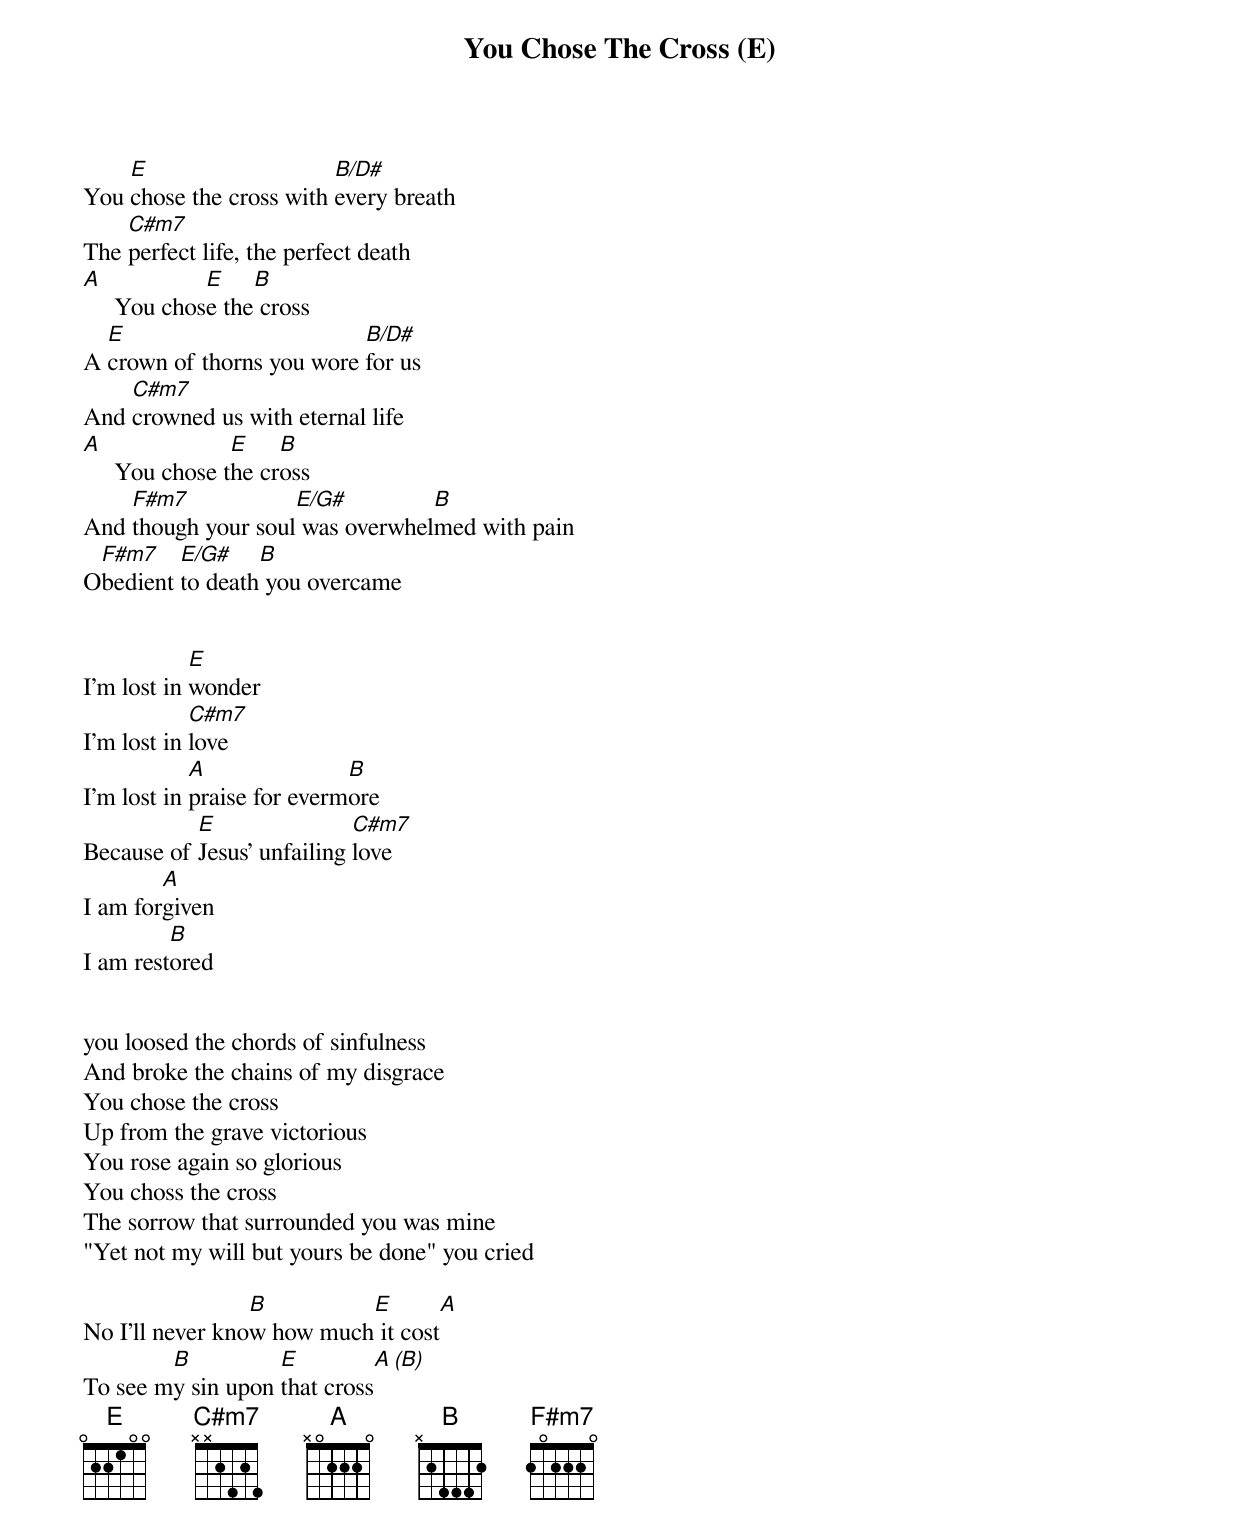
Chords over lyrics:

You Chose The Cross (E)

    E                    B/D#
You chose the cross with every breath
    C#m7
The perfect life, the perfect death
A            E    B
     You chose the cross
  E                        B/D#
A crown of thorns you wore for us
    C#m7
And crowned us with eternal life
A               E    B
     You chose the cross
    F#m7            E/G#         B
And though your soul was overwhelmed with pain
 F#m7    E/G#    B
Obedient to death you overcame


            E
I'm lost in wonder
            C#m7
I'm lost in love
            A               B
I'm lost in praise for evermore
           E                C#m7
Because of Jesus' unfailing love
        A
I am forgiven
         B
I am restored


you loosed the chords of sinfulness
And broke the chains of my disgrace
You chose the cross
Up from the grave victorious
You rose again so glorious
You choss the cross
The sorrow that surrounded you was mine
"Yet not my will but yours be done" you cried

	   	 B	   E			   A
No I'll never know how much it cost
	B	   E			  A     (B)
To see my sin upon that cross
